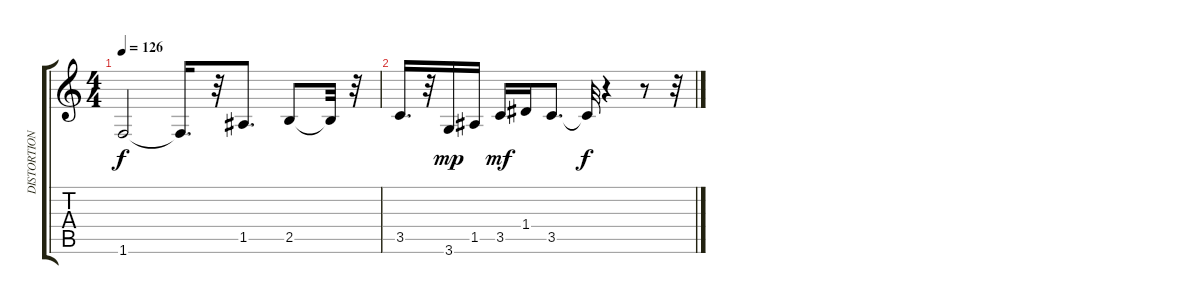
\track ("DISTORTION" "DISTORTION") {instrument distortionguitar}
\staff {score tabs}
\tuning (E4 B3 G3 D3 A2 E2) {hide}
\ts (4 4)
\tempo 126
\clef g2
\ks c
1.6{t}.2{dy f} 1.6{t}.16{d} r.32 1.5.8{d} 2.5.8 2.5{t}.32 r.32 |
3.5.16{d} r.32 3.6.16{dy mp} 1.5.16 3.5.16{dy mf} 1.4.16 3.5.8{d} 3.5{t}.32{dy f} r.4 r.8 r.32
